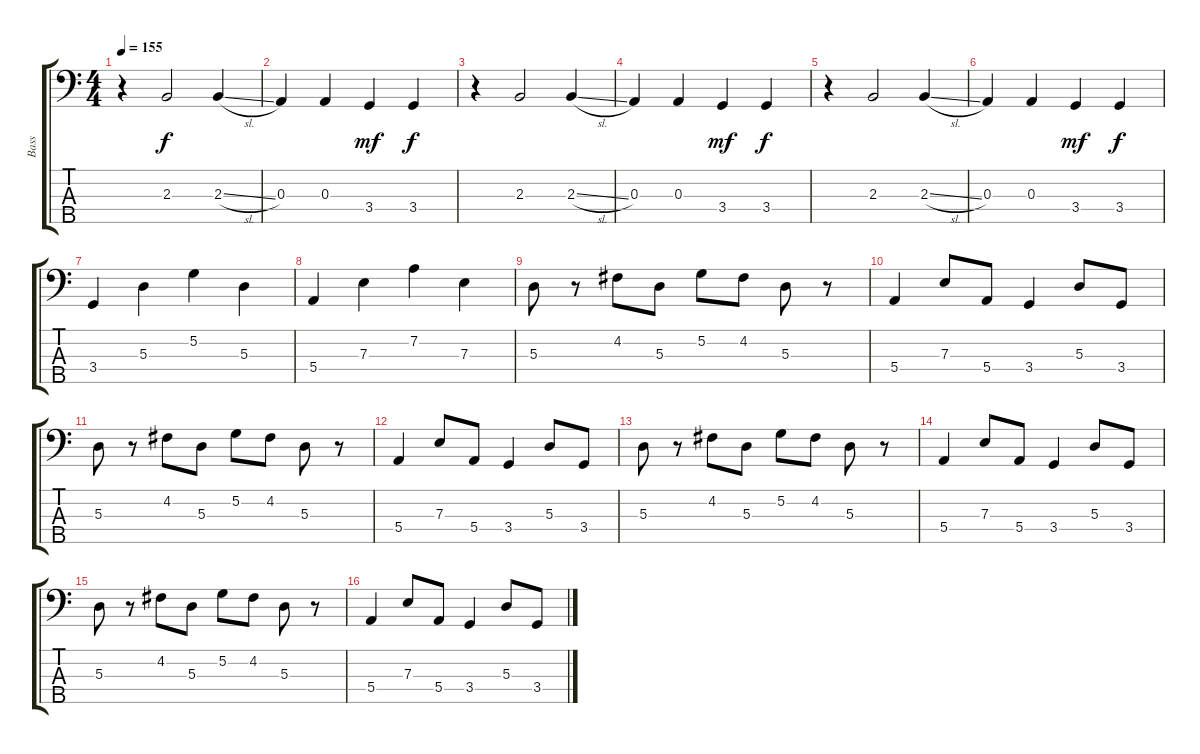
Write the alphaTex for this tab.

\track ("Bass" "Bass") {instrument electricbassfinger}
\staff {score tabs}
\tuning (G2 D2 A1 E1 B0) {hide}
\ts (4 4)
\tempo 155
\clef f4
\ks c
r.4{dy f} 2.3.2 2.3{sl}.4 |
0.3.4 0.3.4 3.4.4{dy mf} 3.4.4{dy f} |
r.4 2.3.2 2.3{sl}.4 |
0.3.4 0.3.4 3.4.4{dy mf} 3.4.4{dy f} |
r.4 2.3.2 2.3{sl}.4 |
0.3.4 0.3.4 3.4.4{dy mf} 3.4.4{dy f} |
3.4.4 5.3.4 5.2.4 5.3.4 |
5.4.4 7.3.4 7.2.4 7.3.4 |
5.3.8 r.8 4.2.8 5.3.8 5.2.8 4.2.8 5.3.8 r.8 |
5.4.4 7.3.8 5.4.8 3.4.4 5.3.8 3.4.8 |
5.3.8 r.8 4.2.8 5.3.8 5.2.8 4.2.8 5.3.8 r.8 |
5.4.4 7.3.8 5.4.8 3.4.4 5.3.8 3.4.8 |
5.3.8 r.8 4.2.8 5.3.8 5.2.8 4.2.8 5.3.8 r.8 |
5.4.4 7.3.8 5.4.8 3.4.4 5.3.8 3.4.8 |
5.3.8 r.8 4.2.8 5.3.8 5.2.8 4.2.8 5.3.8 r.8 |
5.4.4 7.3.8 5.4.8 3.4.4 5.3.8 3.4.8
